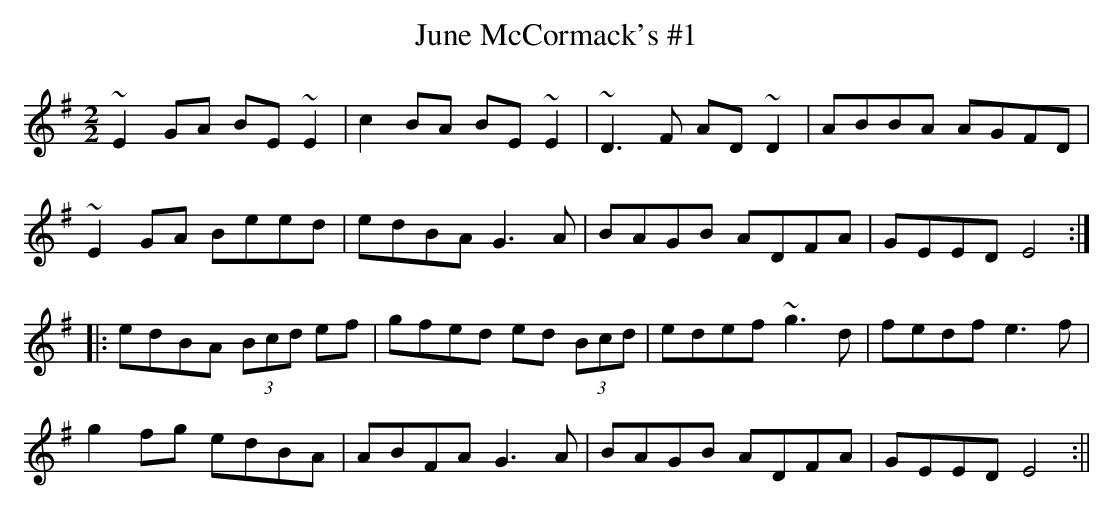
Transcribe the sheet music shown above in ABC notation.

X:1
T:June McCormack's #1
M:2/2
L:1/8
K:Emin
~E2GA BE~E2|c2BA BE~E2|~D3F AD~D2|ABBA AGFD|
~E2GA Beed|edBA G3A|BAGB ADFA|GEED E4:|
|:edBA (3Bcd ef|gfed ed (3Bcd|edef ~g3d|fedf e3f|
g2fg edBA|ABFA G3A|BAGB ADFA|GEED E4:||
